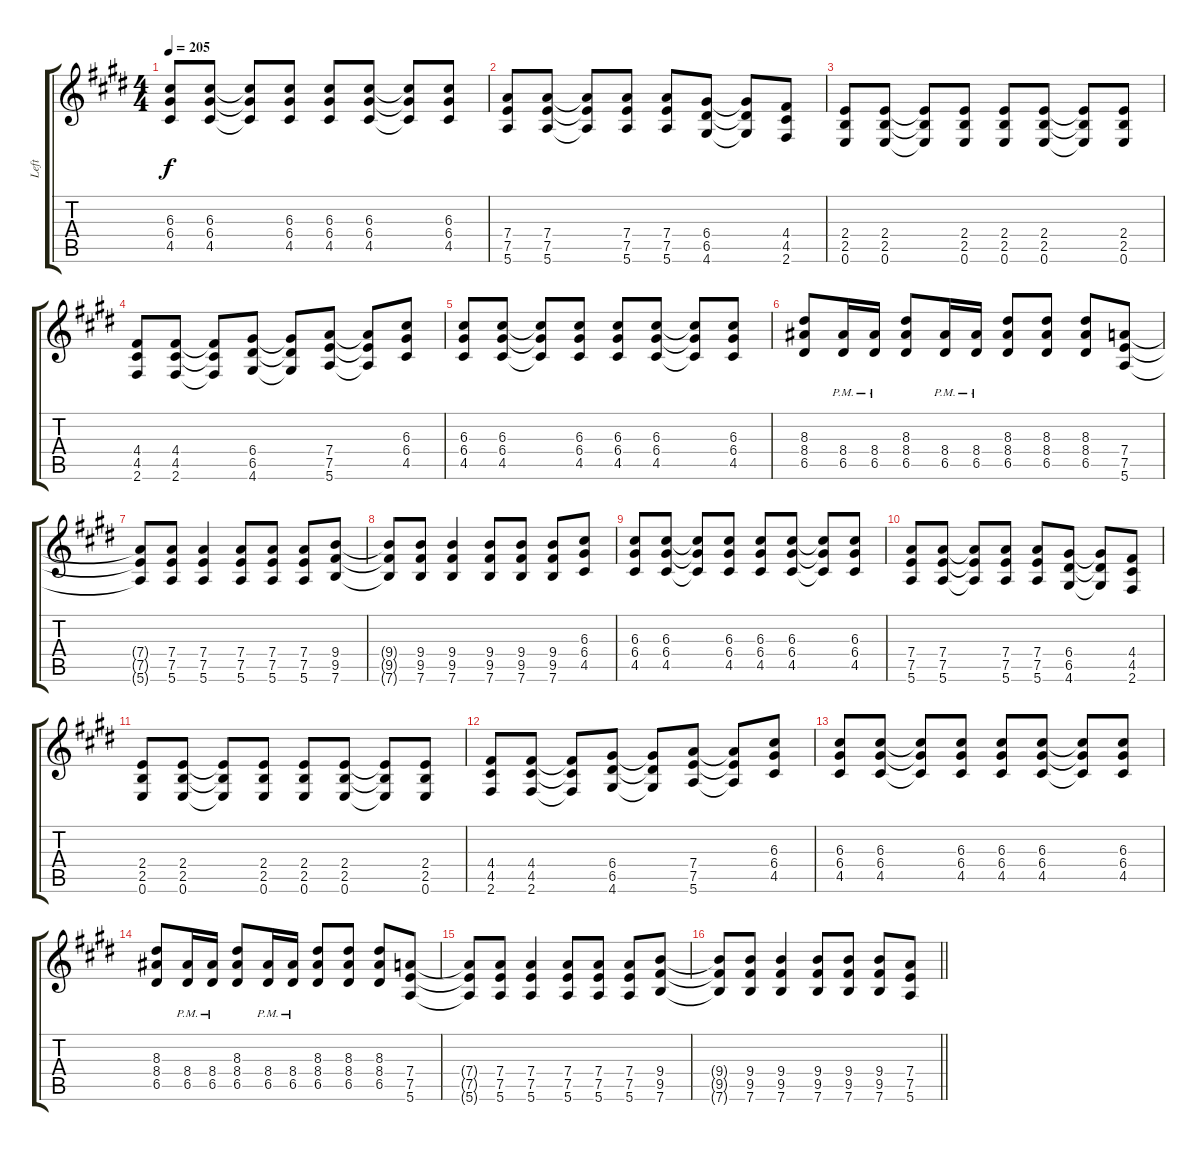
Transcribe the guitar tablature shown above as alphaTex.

\track ("Left" "Left") {instrument distortionguitar}
\staff {score tabs}
\tuning (E4 B3 G3 D3 A2 E2) {hide}
\ts (4 4)
\tempo 205
\clef g2
\ks e
(6.3 6.4 4.5).8{dy f instrument distortionguitar} (6.3 6.4 4.5).8 (6.3{t} 6.4{t} 4.5{t}).8 (6.3 6.4 4.5).8 (6.3 6.4 4.5).8 (6.3 6.4 4.5).8 (6.3{t} 6.4{t} 4.5{t}).8 (6.3 6.4 4.5).8 |
\ks c#minor
(7.4 7.5 5.6).8 (7.4 7.5 5.6).8 (7.4{t} 7.5{t} 5.6{t}).8 (7.4 7.5 5.6).8 (7.4 7.5 5.6).8 (6.4 6.5 4.6).8 (6.4{t} 6.5{t} 4.6{t}).8 (4.4 4.5 2.6).8 |
(2.4 2.5 0.6).8 (2.4 2.5 0.6).8 (2.4{t} 2.5{t} 0.6{t}).8 (2.4 2.5 0.6).8 (2.4 2.5 0.6).8 (2.4 2.5 0.6).8 (2.4{t} 2.5{t} 0.6{t}).8 (2.4 2.5 0.6).8 |
(4.4 4.5 2.6).8 (4.4 4.5 2.6).8 (4.4{t} 4.5{t} 2.6{t}).8 (6.4 6.5 4.6).8 (6.4{t} 6.5{t} 4.6{t}).8 (7.4 7.5 5.6).8 (7.4{t} 7.5{t} 5.6{t}).8 (6.3 6.4 4.5).8 |
\ks e
(6.3 6.4 4.5).8 (6.3 6.4 4.5).8 (6.3{t} 6.4{t} 4.5{t}).8 (6.3 6.4 4.5).8 (6.3 6.4 4.5).8 (6.3 6.4 4.5).8 (6.3{t} 6.4{t} 4.5{t}).8 (6.3 6.4 4.5).8 |
\ks c#minor
(8.3 8.4 6.5).8 (8.4{pm} 6.5{pm}).16 (8.4{pm} 6.5{pm}).16 (8.3 8.4 6.5).8 (8.4{pm} 6.5{pm}).16 (8.4{pm} 6.5{pm}).16 (8.3 8.4 6.5).8 (8.3 8.4 6.5).8 (8.3 8.4 6.5).8 (7.4 7.5 5.6).8 |
(7.4{t} 7.5{t} 5.6{t}).8 (7.4 7.5 5.6).8 (7.4 7.5 5.6).4 (7.4 7.5 5.6).8 (7.4 7.5 5.6).8 (7.4 7.5 5.6).8 (9.4 9.5 7.6).8 |
(9.4{t} 9.5{t} 7.6{t}).8 (9.4 9.5 7.6).8 (9.4 9.5 7.6).4 (9.4 9.5 7.6).8 (9.4 9.5 7.6).8 (9.4 9.5 7.6).8 (6.3 6.4 4.5).8 |
\ks e
(6.3 6.4 4.5).8 (6.3 6.4 4.5).8 (6.3{t} 6.4{t} 4.5{t}).8 (6.3 6.4 4.5).8 (6.3 6.4 4.5).8 (6.3 6.4 4.5).8 (6.3{t} 6.4{t} 4.5{t}).8 (6.3 6.4 4.5).8 |
\ks c#minor
(7.4 7.5 5.6).8 (7.4 7.5 5.6).8 (7.4{t} 7.5{t} 5.6{t}).8 (7.4 7.5 5.6).8 (7.4 7.5 5.6).8 (6.4 6.5 4.6).8 (6.4{t} 6.5{t} 4.6{t}).8 (4.4 4.5 2.6).8 |
(2.4 2.5 0.6).8 (2.4 2.5 0.6).8 (2.4{t} 2.5{t} 0.6{t}).8 (2.4 2.5 0.6).8 (2.4 2.5 0.6).8 (2.4 2.5 0.6).8 (2.4{t} 2.5{t} 0.6{t}).8 (2.4 2.5 0.6).8 |
(4.4 4.5 2.6).8 (4.4 4.5 2.6).8 (4.4{t} 4.5{t} 2.6{t}).8 (6.4 6.5 4.6).8 (6.4{t} 6.5{t} 4.6{t}).8 (7.4 7.5 5.6).8 (7.4{t} 7.5{t} 5.6{t}).8 (6.3 6.4 4.5).8 |
\ks e
(6.3 6.4 4.5).8 (6.3 6.4 4.5).8 (6.3{t} 6.4{t} 4.5{t}).8 (6.3 6.4 4.5).8 (6.3 6.4 4.5).8 (6.3 6.4 4.5).8 (6.3{t} 6.4{t} 4.5{t}).8 (6.3 6.4 4.5).8 |
\ks c#minor
(8.3 8.4 6.5).8 (8.4{pm} 6.5{pm}).16 (8.4{pm} 6.5{pm}).16 (8.3 8.4 6.5).8 (8.4{pm} 6.5{pm}).16 (8.4{pm} 6.5{pm}).16 (8.3 8.4 6.5).8 (8.3 8.4 6.5).8 (8.3 8.4 6.5).8 (7.4 7.5 5.6).8 |
(7.4{t} 7.5{t} 5.6{t}).8 (7.4 7.5 5.6).8 (7.4 7.5 5.6).4 (7.4 7.5 5.6).8 (7.4 7.5 5.6).8 (7.4 7.5 5.6).8 (9.4 9.5 7.6).8 |
\barLineRight lightlight
(9.4{t} 9.5{t} 7.6{t}).8 (9.4 9.5 7.6).8 (9.4 9.5 7.6).4 (9.4 9.5 7.6).8 (9.4 9.5 7.6).8 (9.4 9.5 7.6).8 (7.4 7.5 5.6).8
